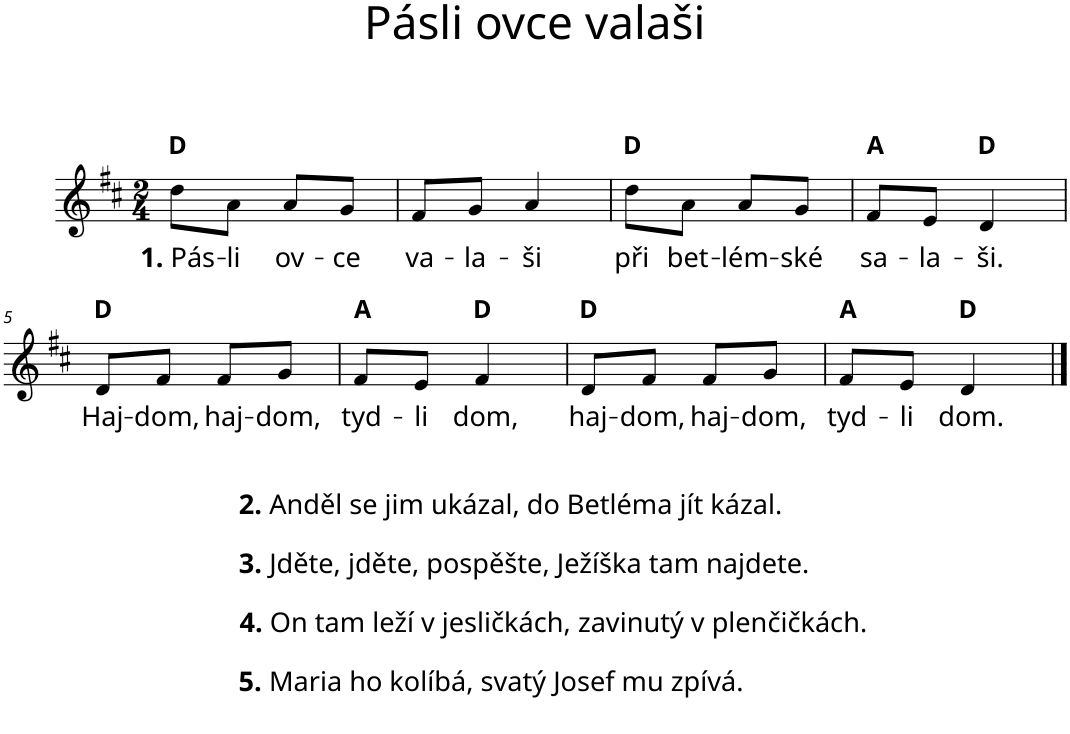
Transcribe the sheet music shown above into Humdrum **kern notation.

**kern	**text	**harte
*part1	*part1	*part1
*staff1	*staff1	*
*I"Piano	*	*
*I'Pno.	*	*
*clefG2	*	*
*k[f#c#]	*	*
*M2/4	*	*
=1	=1	=1
!	!LO:LY:b	!
8dd\L	1. Pás	D:maj
!	!LO:LY:b	!
8a\J	-li	.
!	!LO:LY:b	!
8a/L	ov-	.
!	!LO:LY:b	!
8g/J	-ce	.
=2	=2	=2
!	!LO:LY:b	!
8f#/L	va-	.
!	!LO:LY:b	!
8g/J	-la-	.
!	!LO:LY:b	!
4a/	-ši	.
=3	=3	=3
!	!LO:LY:b	!
8dd\L	při	D:maj
!	!LO:LY:b	!
8a\J	bet-	.
!	!LO:LY:b	!
8a/L	-lém-	.
!	!LO:LY:b	!
8g/J	-ské	.
=4	=4	=4
!	!LO:LY:b	!
8f#/L	sa-	A:maj
!	!LO:LY:b	!
8e/J	-la-	.
!	!LO:LY:b	!
4d/	-ši.	D:maj
!!LO:LB:g=z
=5	=5	=5
!	!LO:LY:b	!
8d/L	Haj-	D:maj
!	!LO:LY:b	!
8f#/J	-dom,	.
!	!LO:LY:b	!
8f#/L	haj-	.
!	!LO:LY:b	!
8g/J	-dom,	.
=6	=6	=6
!	!LO:LY:b	!
8f#/L	tyd-	A:maj
!	!LO:LY:b	!
8e/J	-li	.
!	!LO:LY:b	!
4f#/	dom,	D:maj
=7	=7	=7
!	!LO:LY:b	!
8d/L	haj-	D:maj
!	!LO:LY:b	!
8f#/J	-dom,	.
!	!LO:LY:b	!
8f#/L	haj-	.
!	!LO:LY:b	!
8g/J	-dom,	.
=8	=8	=8
!	!LO:LY:b	!
8f#/L	tyd-	A:maj
!	!LO:LY:b	!
8e/J	-li	.
!	!LO:LY:b	!
4d/	dom.	D:maj
==	==	==
*-	*-	*-
